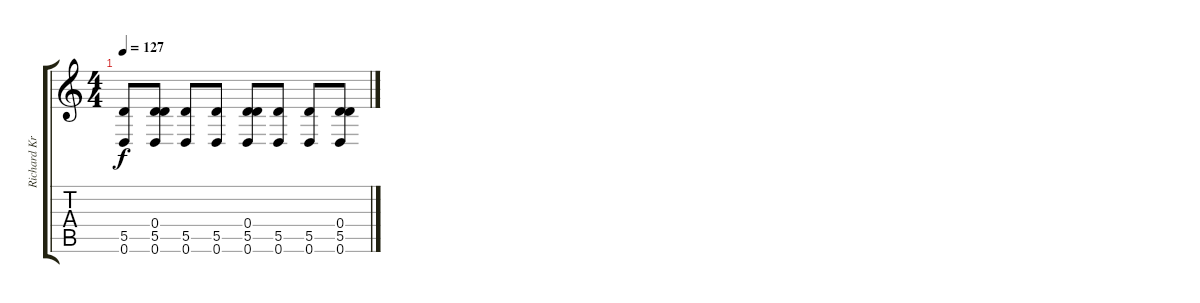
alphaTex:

\track ("Richard Kruspe-Bernstein - Guitar 1" "Richard Kr") {instrument distortionguitar}
\staff {score tabs}
\tuning (E4 B3 G3 D3 A2 D2) {hide}
\ts (4 4)
\tempo 127
\clef g2
\ks c
(5.5 0.6).8{dy f} (0.4 5.5 0.6).8 (5.5 0.6).8 (5.5 0.6).8 (0.4 5.5 0.6).8 (5.5 0.6).8 (5.5 0.6).8 (0.4 5.5 0.6).8
